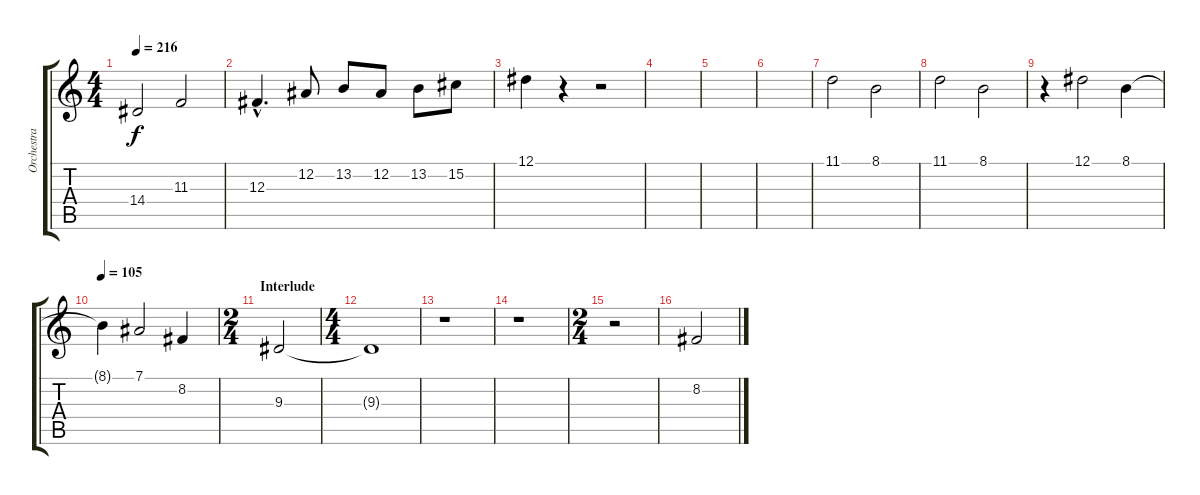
\track ("Orchestra (Strings)" "Orchestra ") {instrument stringensemble1}
\staff {score tabs}
\tuning (Eb4 Bb3 Gb3 Db3 Ab2 Eb2) {hide}
\ts (4 4)
\tempo 216
\clef g2
\ks c
14.4.2{dy f} 11.3.2 |
12.3{hac}.4{d} 12.2.8 13.2.8 12.2.8 13.2.8 15.2.8 |
12.1.4 r.4 r.2 |
|
|
|
11.1.2 8.1.2 |
11.1.2 8.1.2 |
r.4 12.1.2 8.1.4 |
\tempo 105
8.1{t}.4 7.1.2 8.2.4 |
\ts (2 4)
\section ("" "Interlude")
9.3.2 |
\ts (4 4)
9.3{t}.1 |
r.1 |
r.1 |
\ts (2 4)
r.2 |
8.2.2
